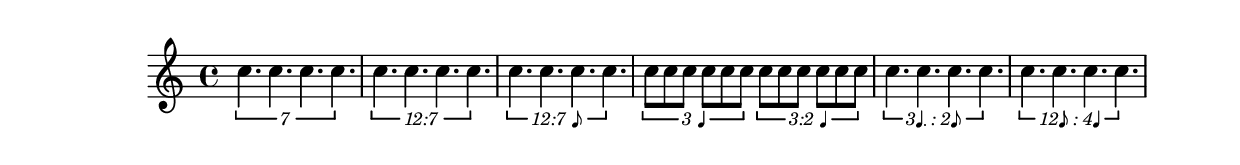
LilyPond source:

%% DO NOT EDIT this file manually; it is automatically
%% generated from LSR http://lsr.dsi.unimi.it
%% Make any changes in LSR itself, or in Documentation/snippets/new/ ,
%% and then run scripts/auxiliar/makelsr.py
%%
%% This file is in the public domain.
\version "2.17.27"

\header {
  lsrtags = "rhythms"

  texidoc = "
LilyPond also provides formatting functions to print tuplet numbers
different than the actual fraction, as well as to append a note value
to the tuplet number or tuplet fraction.

"
  doctitle = "Non-default tuplet numbers"
} % begin verbatim

\relative c'' {
  \once \override TupletNumber.text =
    #(tuplet-number::non-default-tuplet-denominator-text 7)
  \tuplet 3/2  { c4. c4. c4. c4. }
  \once \override TupletNumber.text =
    #(tuplet-number::non-default-tuplet-fraction-text 12 7)
  \tuplet 3/2  { c4. c4. c4. c4. }
  \once \override TupletNumber.text =
    #(tuplet-number::append-note-wrapper
      (tuplet-number::non-default-tuplet-fraction-text 12 7) "8")
  \tuplet 3/2  { c4. c4. c4. c4. }

  \once \override TupletNumber.text =
    #(tuplet-number::append-note-wrapper
      tuplet-number::calc-denominator-text "4")
  \tuplet 3/2  { c8 c8 c8 c8 c8 c8 }
  \once \override TupletNumber.text =
    #(tuplet-number::append-note-wrapper
      tuplet-number::calc-fraction-text "4")
  \tuplet 3/2  { c8 c8 c8 c8 c8 c8 }

  \once \override TupletNumber.text =
    #(tuplet-number::fraction-with-notes "4." "8")
  \tuplet 3/2  { c4. c4. c4. c4. }
  \once \override TupletNumber.text =
    #(tuplet-number::non-default-fraction-with-notes 12 "8" 4 "4")
  \tuplet 3/2  { c4. c4. c4. c4. }
}
